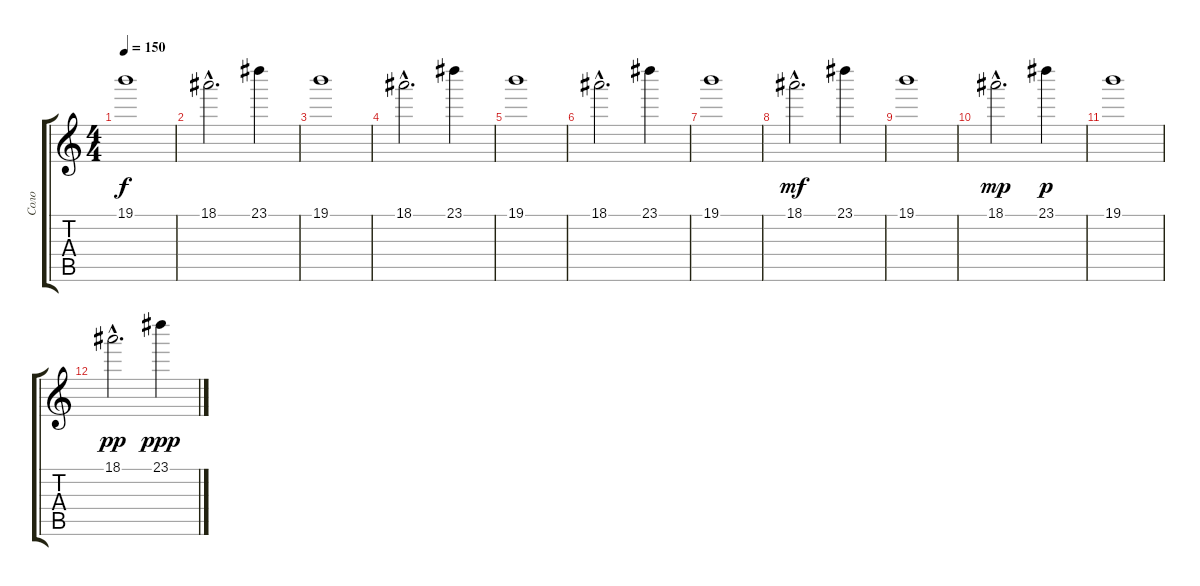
\track ("Соло" "Соло") {instrument distortionguitar}
\staff {score tabs}
\tuning (E4 B3 G3 D3 A2 E2) {hide}
\ts (4 4)
\tempo 150
\clef g2
\ks c
19.1.1{dy f} |
18.1{hac}.2{d} 23.1.4 |
19.1.1 |
18.1{hac}.2{d} 23.1.4 |
19.1.1 |
18.1{hac}.2{d} 23.1.4 |
19.1.1 |
18.1{hac}.2{d dy mf} 23.1.4 |
19.1.1 |
18.1{hac}.2{d dy mp} 23.1.4{dy p} |
19.1.1 |
18.1{hac}.2{d dy pp} 23.1.4{dy ppp}
